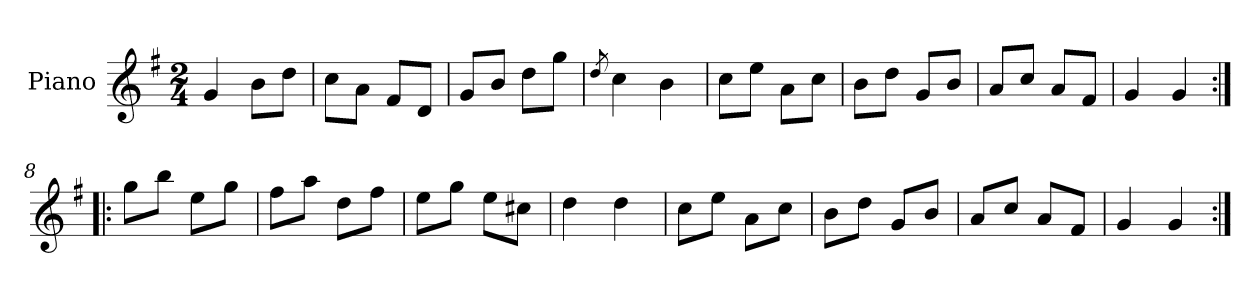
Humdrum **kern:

**kern
*part1
*staff1
*I"Piano
*I'Pno.
*clefG2
*k[f#]
*M2/4
=
4g/
8b\L
8dd\J
=1
8cc\L
8a\J
8f#/L
8d/J
=2
8g/L
8b/J
8dd\L
8gg\J
=3
8qdd/
4cc\
4b\
=4
8cc\L
8ee\J
8a\L
8cc\J
=5
8b\L
8dd\J
8g/L
8b/J
=6
8a/L
8cc/J
8a/L
8f#/J
=7
4g/
4g/
=8:|!|:
8gg\L
8bb\J
8ee\L
8gg\J
=9
8ff#\L
8aa\J
8dd\L
8ff#\J
=10
8ee\L
8gg\J
8ee\L
8cc#X\J
=11
4dd\
4dd\
=12
8cc\L
8ee\J
8a\L
8cc\J
=13
8b\L
8dd\J
8g/L
8b/J
=14
8a/L
8cc/J
8a/L
8f#/J
=15
4g/
4g/
=:|!
*-
